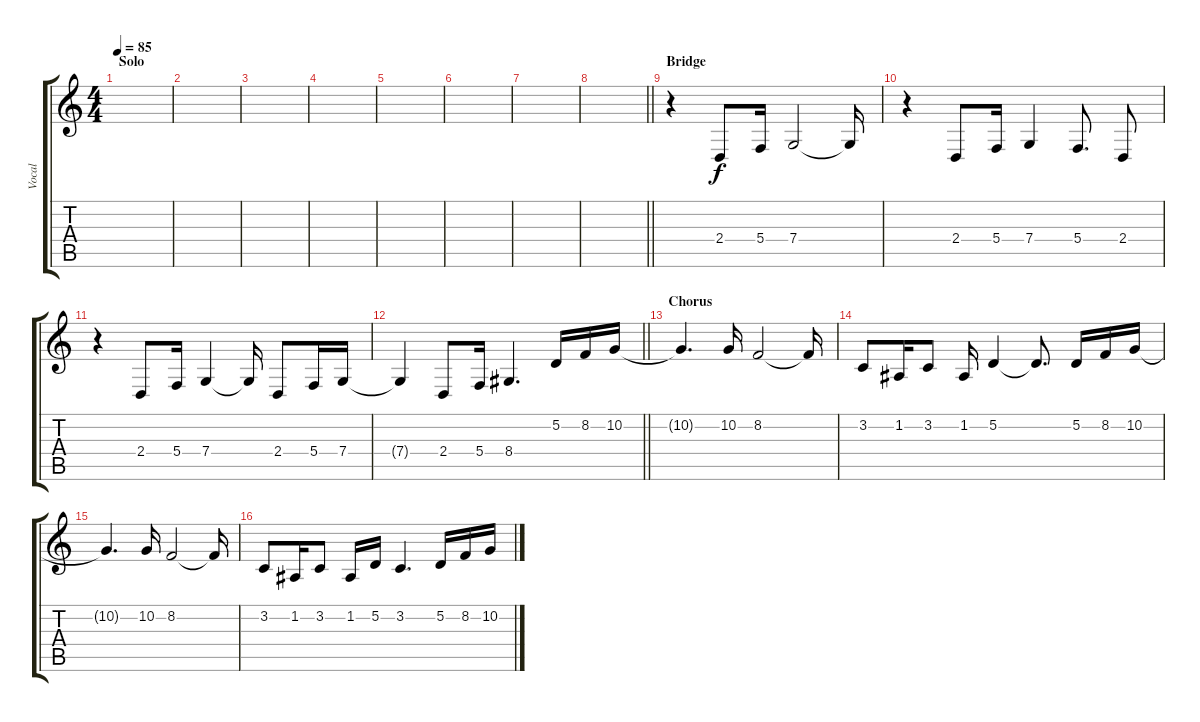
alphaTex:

\track ("Vocal" "Vocal") {instrument violin}
\staff {score tabs}
\tuning (D4 A3 F3 C3 G2 D2) {hide}
\ts (4 4)
\section ("" "Solo")
\tempo 85
\clef g2
\ks c
|
|
|
|
|
|
|
\barLineRight lightlight
|
\section ("" "Bridge")
r.4 2.4.8 5.4.16 7.4.2 7.4{t}.16 |
r.4 2.4.8 5.4.16 7.4.4 5.4.8{d} 2.4.8 |
r.4 2.4.8 5.4.16 7.4.4 7.4{t}.16 2.4.8 5.4.16 7.4.16 |
\barLineRight lightlight
7.4{t}.4 2.4.8 5.4.16 8.4.4{d} 5.2.16 8.2.16 10.2.16 |
\section ("" "Chorus")
10.2{t}.4{d} 10.2.16 8.2.2 8.2{t}.16 |
3.2.8 1.2.16 3.2.8 1.2.16 5.2.4 5.2{t}.8{d} 5.2.16 8.2.16 10.2.16 |
10.2{t}.4{d} 10.2.16 8.2.2 8.2{t}.16 |
3.2.8 1.2.16 3.2.8 1.2.16 5.2.16 3.2.4{d} 5.2.16 8.2.16 10.2.16
